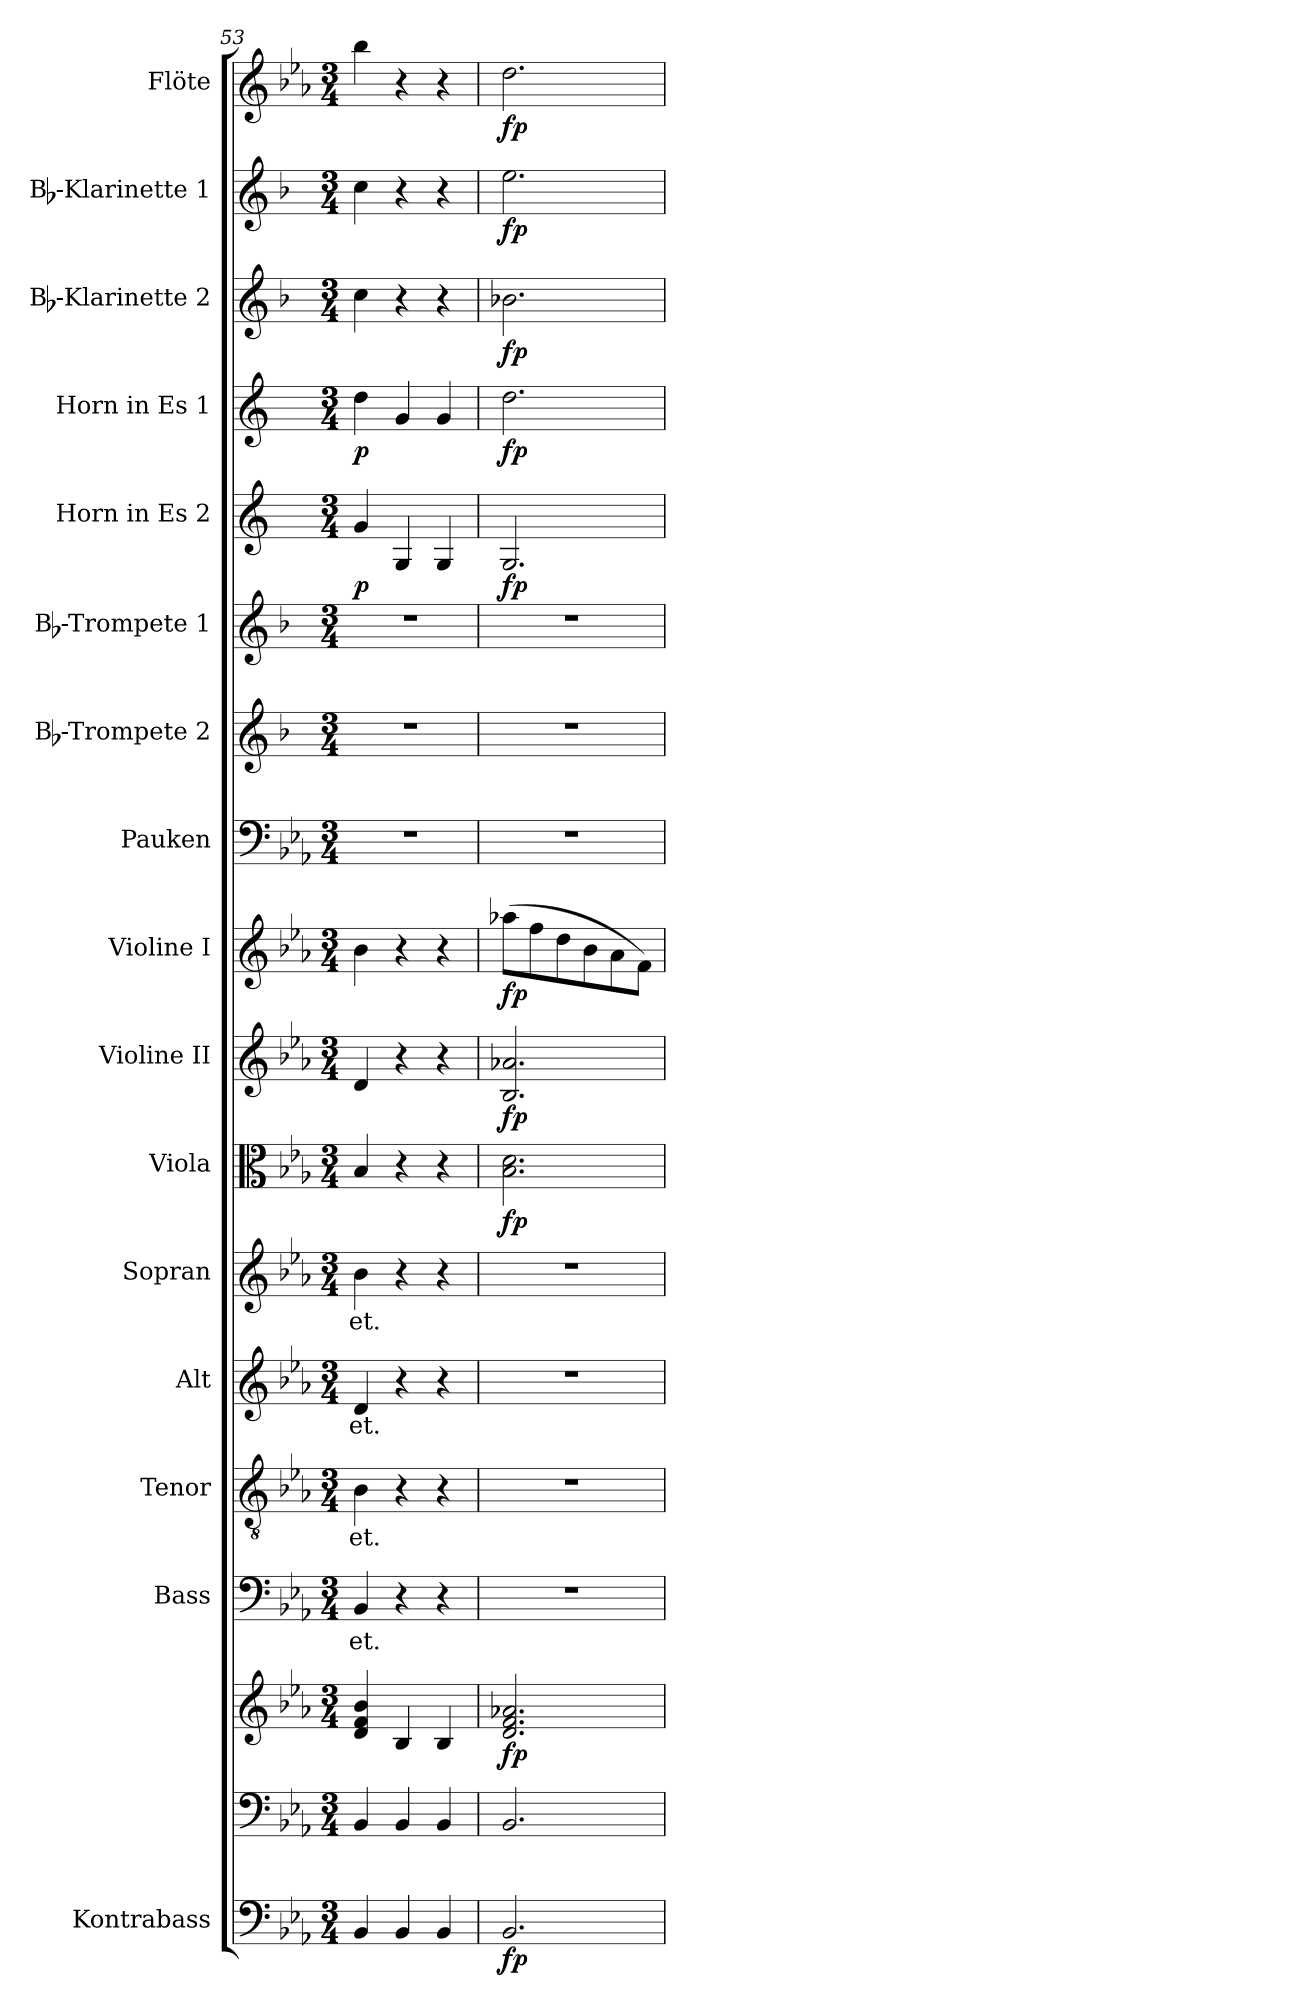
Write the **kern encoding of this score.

**kern	**dynam	**kern	**kern	**dynam	**kern	**text	**kern	**text	**kern	**text	**kern	**text	**kern	**dynam	**kern	**dynam	**kern	**dynam	**kern	**kern	**kern	**kern	**dynam	**kern	**dynam	**kern	**dynam	**kern	**dynam	**kern	**dynam
*part17	*part17	*part16	*part16	*part16	*part15	*part15	*part14	*part14	*part13	*part13	*part12	*part12	*part11	*part11	*part10	*part10	*part9	*part9	*part8	*part7	*part6	*part5	*part5	*part4	*part4	*part3	*part3	*part2	*part2	*part1	*part1
*staff18	*staff18	*staff17	*staff16	*staff16/17	*staff15	*staff15	*staff14	*staff14	*staff13	*staff13	*staff12	*staff12	*staff11	*staff11	*staff10	*staff10	*staff9	*staff9	*staff8	*staff7	*staff6	*staff5	*staff5	*staff4	*staff4	*staff3	*staff3	*staff2	*staff2	*staff1	*staff1
*I"Kontrabass	*	*	*	*	*I"Bass	*	*I"Tenor	*	*I"Alt	*	*I"Sopran	*	*I"Viola	*	*I"Violine II	*	*I"Violine I	*	*I"Pauken	*I"Bb-Trompete 2	*I"Bb-Trompete 1	*I"Horn in Es 2	*	*I"Horn in Es 1	*	*I"Bb-Klarinette 2	*	*I"Bb-Klarinette 1	*	*I"Flöte	*
*I'Kb.	*	*	*	*	*I'B.	*	*I'T.	*	*I'A.	*	*I'S.	*	*I'Vla.	*	*I'Vl. II	*	*I'Vl. I	*	*I'Pk.	*I'Bb Trp. 2	*I'Bb Trp. 1	*	*	*	*	*I'Bb Kl. 2	*	*I'Bb Kl. 1	*	*I'Fl.	*
*clefF4	*	*clefF4	*clefG2	*	*clefF4	*	*clefGv2	*	*clefG2	*	*clefG2	*	*clefC3	*	*clefG2	*	*clefG2	*	*clefF4	*clefG2	*clefG2	*clefG2	*	*clefG2	*	*clefG2	*	*clefG2	*	*clefG2	*
*ITrd7c12	*	*	*	*	*	*	*	*	*	*	*	*	*	*	*	*	*	*	*	*ITrd1c2	*ITrd1c2	*ITrd5c9	*	*ITrd5c9	*	*ITrd1c2	*	*ITrd1c2	*	*	*
*k[b-e-a-]	*	*k[b-e-a-]	*k[b-e-a-]	*	*k[b-e-a-]	*	*k[b-e-a-]	*	*k[b-e-a-]	*	*k[b-e-a-]	*	*k[b-e-a-]	*	*k[b-e-a-]	*	*k[b-e-a-]	*	*k[b-e-a-]	*k[b-e-a-]	*k[b-e-a-]	*k[b-e-a-]	*	*k[b-e-a-]	*	*k[b-e-a-]	*	*k[b-e-a-]	*	*k[b-e-a-]	*
*E-:	*	*E-:	*E-:	*	*E-:	*	*E-:	*	*E-:	*	*E-:	*	*E-:	*	*E-:	*	*E-:	*	*E-:	*E-:	*E-:	*E-:	*	*E-:	*	*E-:	*	*E-:	*	*E-:	*
*M3/4	*	*M3/4	*M3/4	*	*M3/4	*	*M3/4	*	*M3/4	*	*M3/4	*	*M3/4	*	*M3/4	*	*M3/4	*	*M3/4	*M3/4	*M3/4	*M3/4	*	*M3/4	*	*M3/4	*	*M3/4	*	*M3/4	*
=53	=53	=53	=53	=53	=53	=53	=53	=53	=53	=53	=53	=53	=53	=53	=53	=53	=53	=53	=53	=53	=53	=53	=53	=53	=53	=53	=53	=53	=53	=53	=53
!	!	!	!	!	!	!LO:LY:b	!	!LO:LY:b	!	!LO:LY:b	!	!LO:LY:b	!	!	!	!	!	!	!	!	!	!	!LO:DY:b	!	!LO:DY:b	!	!	!	!	!	!
4BBB-/	.	4BB-/	4d/ 4f/ 4b-/	.	4BB-/	-et.	4B-\	-et.	4d/	-et.	4b-\	-et.	4B-/	.	4d/	.	4b-\	.	2.r	2.r	2.r	4B-/	p	4f\	p	4b-\	.	4b-\	.	4bb-\	.
4BBB-/	.	4BB-/	4B-/	.	4r	.	4r	.	4r	.	4r	.	4r	.	4r	.	4r	.	.	.	.	4BB-/	.	4B-/	.	4r	.	4r	.	4r	.
4BBB-/	.	4BB-/	4B-/	.	4r	.	4r	.	4r	.	4r	.	4r	.	4r	.	4r	.	.	.	.	4BB-/	.	4B-/	.	4r	.	4r	.	4r	.
=54	=54	=54	=54	=54	=54	=54	=54	=54	=54	=54	=54	=54	=54	=54	=54	=54	=54	=54	=54	=54	=54	=54	=54	=54	=54	=54	=54	=54	=54	=54	=54
!	!LO:DY:b	!	!	!LO:DY:b	!	!	!	!	!	!	!	!	!	!LO:DY:b	!	!LO:DY:b	!	!LO:DY:b	!	!	!	!	!LO:DY:b	!	!LO:DY:b	!	!LO:DY:b	!	!LO:DY:b	!	!LO:DY:b
2.BBB-/	fp	2.BB-/	2.d/ 2.f/ 2.a-X/	fp	2.r	.	2.r	.	2.r	.	2.r	.	2.B-\ 2.d\	fp	2.B-/ 2.a-X/	fp	(>8aa-X\L	fp	2.r	2.r	2.r	2.BB-/	fp	2.f\	fp	2.a-X\	fp	2.dd\	fp	2.dd\	fp
.	.	.	.	.	.	.	.	.	.	.	.	.	.	.	.	.	8ff\	.	.	.	.	.	.	.	.	.	.	.	.	.	.
.	.	.	.	.	.	.	.	.	.	.	.	.	.	.	.	.	8dd\	.	.	.	.	.	.	.	.	.	.	.	.	.	.
.	.	.	.	.	.	.	.	.	.	.	.	.	.	.	.	.	8b-\	.	.	.	.	.	.	.	.	.	.	.	.	.	.
.	.	.	.	.	.	.	.	.	.	.	.	.	.	.	.	.	8a-\	.	.	.	.	.	.	.	.	.	.	.	.	.	.
.	.	.	.	.	.	.	.	.	.	.	.	.	.	.	.	.	8f\J)	.	.	.	.	.	.	.	.	.	.	.	.	.	.
=	=	=	=	=	=	=	=	=	=	=	=	=	=	=	=	=	=	=	=	=	=	=	=	=	=	=	=	=	=	=	=
*-	*-	*-	*-	*-	*-	*-	*-	*-	*-	*-	*-	*-	*-	*-	*-	*-	*-	*-	*-	*-	*-	*-	*-	*-	*-	*-	*-	*-	*-	*-	*-
